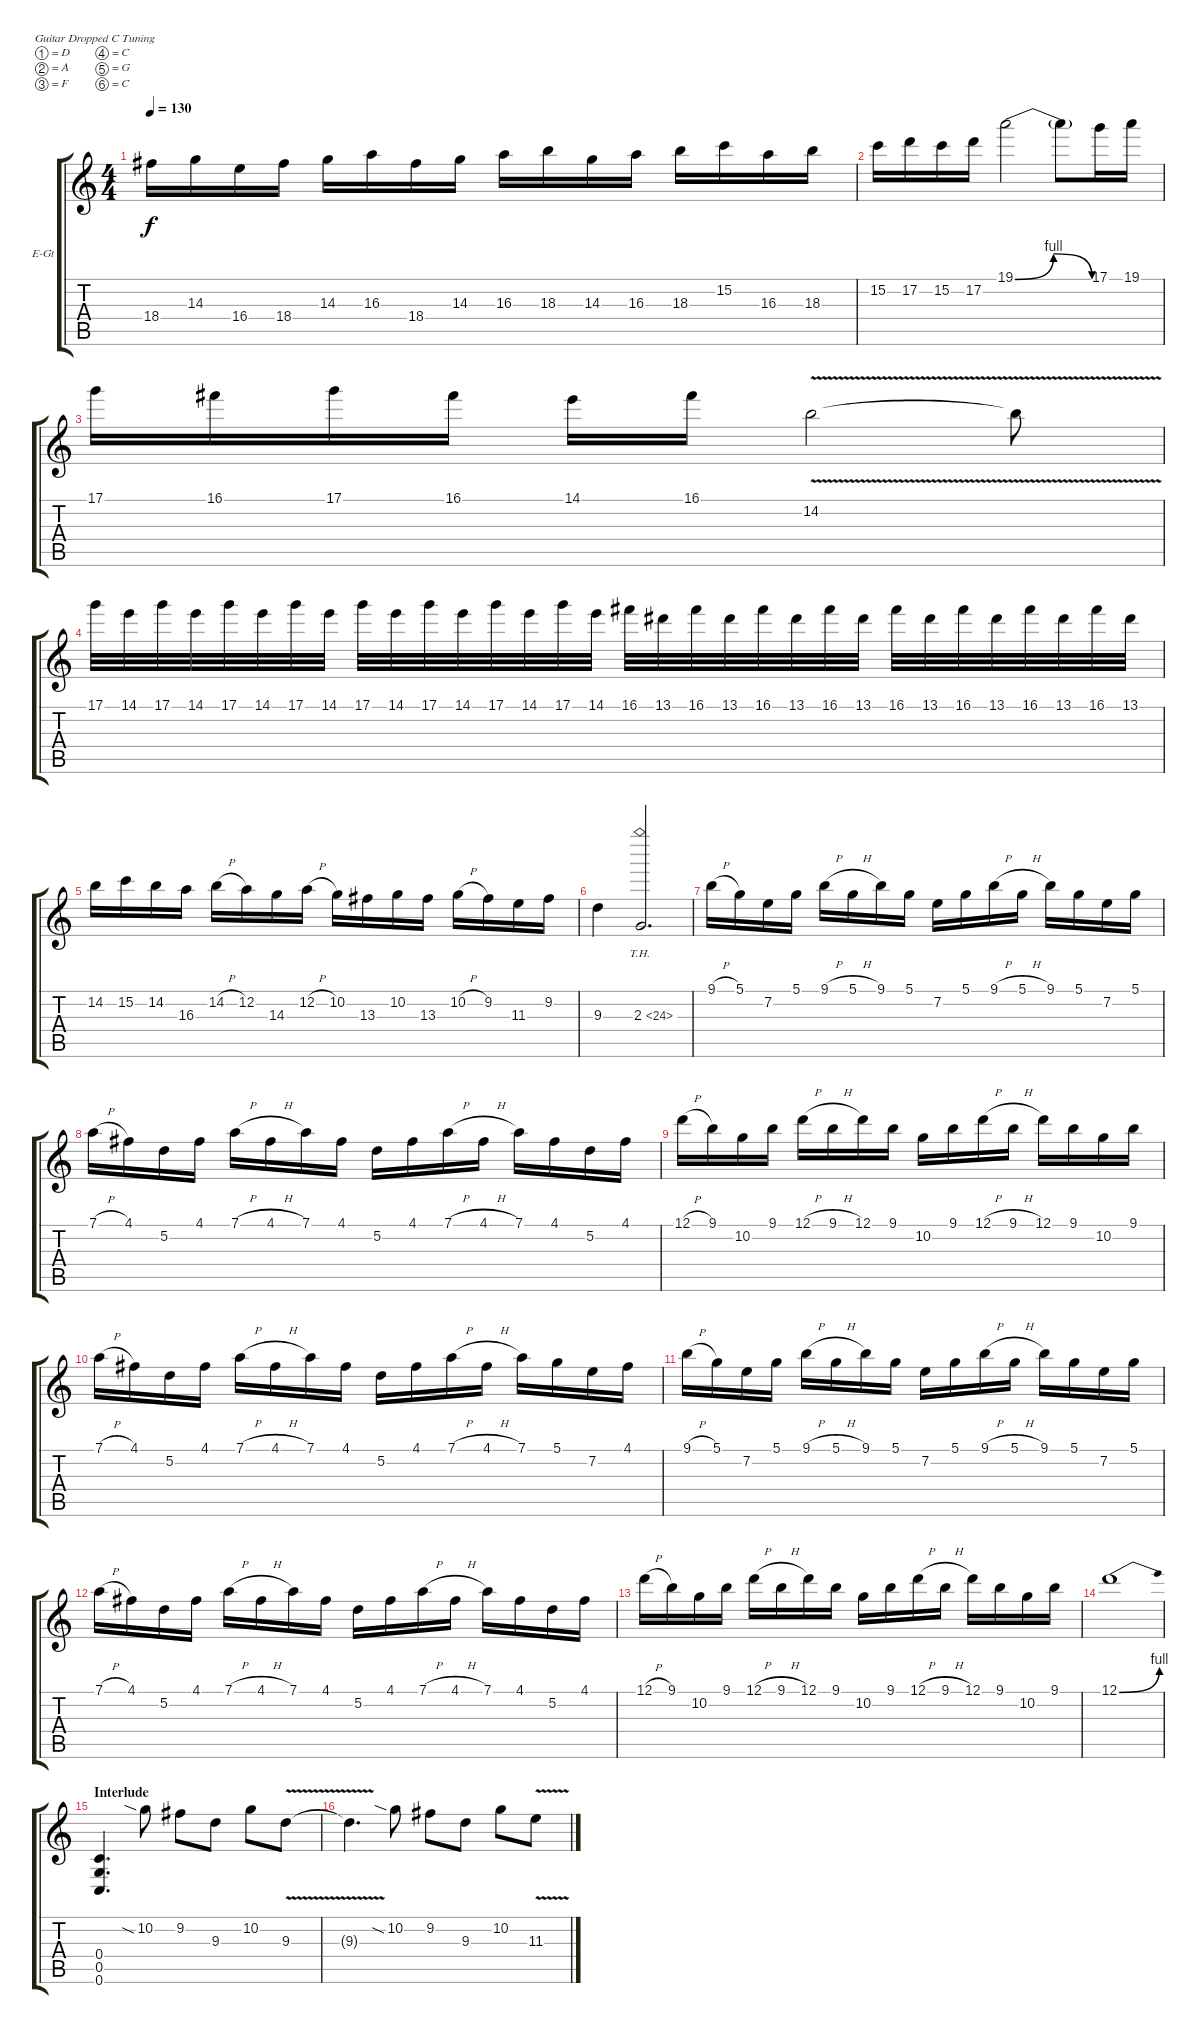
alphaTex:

\bracketExtendMode groupsimilarinstruments
\firstSystemTrackNameOrientation horizontal
\otherSystemsTrackNameOrientation horizontal
\track ("Michael Paget " "E-Gt") {instrument distortionguitar}
\staff {score tabs}
\tuning (D4 A3 F3 C3 G2 C2)
\ts (4 4)
\tempo 130
\clef g2
\ks c
18.4.16{dy f} 14.3.16 16.4.16 18.4.16 14.3.16 16.3.16 18.4.16 14.3.16 16.3.16 18.3.16 14.3.16 16.3.16 18.3.16 15.2.16 16.3.16 18.3.16 |
15.2.16 17.2.16 15.2.16 17.2.16 19.1{be (bendrelease 0 0 10.2 4 20.4 4 30 0)}.2 19.1{t}.8 17.1.16 19.1.16 |
17.1.16 16.1.16 17.1.16 16.1.16 14.1.16 16.1.16 14.2{v}.2 14.2{v t}.8 |
17.1.32 14.1.32 17.1.32 14.1.32 17.1.32 14.1.32 17.1.32 14.1.32 17.1.32 14.1.32 17.1.32 14.1.32 17.1.32 14.1.32 17.1.32 14.1.32 16.1.32 13.1.32 16.1.32 13.1.32 16.1.32 13.1.32 16.1.32 13.1.32 16.1.32 13.1.32 16.1.32 13.1.32 16.1.32 13.1.32 16.1.32 13.1.32 |
14.2.16 15.2.16 14.2.16 16.3.16 14.2{h}.16 12.2.16 14.3.16 12.2{h}.16 10.2.16 13.3.16 10.2.16 13.3.16 10.2{h}.16 9.2.16 11.3.16 9.2.16 |
9.3.4 2.3{th 22}.2{d} |
9.1{h}.16 5.1.16 7.2.16 5.1.16 9.1{h}.16 5.1{h}.16 9.1.16 5.1.16 7.2.16 5.1.16 9.1{h}.16 5.1{h}.16 9.1.16 5.1.16 7.2.16 5.1.16 |
7.1{h}.16 4.1.16 5.2.16 4.1.16 7.1{h}.16 4.1{h}.16 7.1.16 4.1.16 5.2.16 4.1.16 7.1{h}.16 4.1{h}.16 7.1.16 4.1.16 5.2.16 4.1.16 |
12.1{h}.16 9.1.16 10.2.16 9.1.16 12.1{h}.16 9.1{h}.16 12.1.16 9.1.16 10.2.16 9.1.16 12.1{h}.16 9.1{h}.16 12.1.16 9.1.16 10.2.16 9.1.16 |
7.1{h}.16 4.1.16 5.2.16 4.1.16 7.1{h}.16 4.1{h}.16 7.1.16 4.1.16 5.2.16 4.1.16 7.1{h}.16 4.1{h}.16 7.1.16 5.1.16 7.2.16 4.1.16 |
9.1{h}.16 5.1.16 7.2.16 5.1.16 9.1{h}.16 5.1{h}.16 9.1.16 5.1.16 7.2.16 5.1.16 9.1{h}.16 5.1{h}.16 9.1.16 5.1.16 7.2.16 5.1.16 |
7.1{h}.16 4.1.16 5.2.16 4.1.16 7.1{h}.16 4.1{h}.16 7.1.16 4.1.16 5.2.16 4.1.16 7.1{h}.16 4.1{h}.16 7.1.16 4.1.16 5.2.16 4.1.16 |
12.1{h}.16 9.1.16 10.2.16 9.1.16 12.1{h}.16 9.1{h}.16 12.1.16 9.1.16 10.2.16 9.1.16 12.1{h}.16 9.1{h}.16 12.1.16 9.1.16 10.2.16 9.1.16 |
12.1{be (bend 0 0 60 4)}.1 |
\section ("" "Interlude")
(0.4 0.5 0.6).4{d} 10.2{sia}.8 9.2.8 9.3.8 10.2.8 9.3{v}.8 |
9.3{v t}.4{d} 10.2{sia}.8 9.2.8 9.3.8 10.2.8 11.3{v}.8
